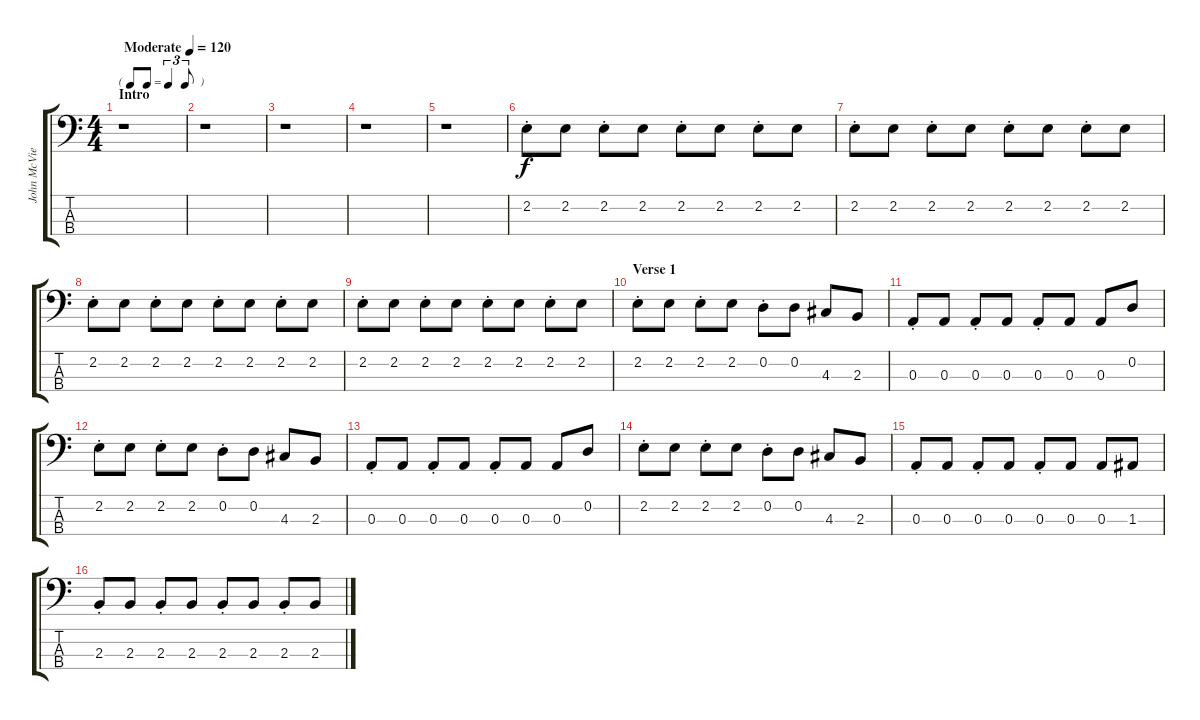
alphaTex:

\track ("John McVie - Bass" "John McVie") {instrument electricbassfinger}
\staff {score tabs}
\tuning (G2 D2 A1 E1) {hide}
\ts (4 4)
\tf triplet8th
\section ("" "Intro")
\tempo (120 "Moderate")
\clef f4
\ks c
r.1{dy f instrument electricbassfinger} |
r.1 |
r.1 |
r.1 |
r.1 |
2.2{st}.8 2.2.8 2.2{st}.8 2.2.8 2.2{st}.8 2.2.8 2.2{st}.8 2.2.8 |
2.2{st}.8 2.2.8 2.2{st}.8 2.2.8 2.2{st}.8 2.2.8 2.2{st}.8 2.2.8 |
2.2{st}.8 2.2.8 2.2{st}.8 2.2.8 2.2{st}.8 2.2.8 2.2{st}.8 2.2.8 |
2.2{st}.8 2.2.8 2.2{st}.8 2.2.8 2.2{st}.8 2.2.8 2.2{st}.8 2.2.8 |
\section ("" "Verse 1")
2.2{st}.8 2.2.8 2.2{st}.8 2.2.8 0.2{st}.8 0.2.8 4.3.8 2.3.8 |
0.3{st}.8 0.3.8 0.3{st}.8 0.3.8 0.3{st}.8 0.3.8 0.3.8 0.2.8 |
2.2{st}.8 2.2.8 2.2{st}.8 2.2.8 0.2{st}.8 0.2.8 4.3.8 2.3.8 |
0.3{st}.8 0.3.8 0.3{st}.8 0.3.8 0.3{st}.8 0.3.8 0.3.8 0.2.8 |
2.2{st}.8 2.2.8 2.2{st}.8 2.2.8 0.2{st}.8 0.2.8 4.3.8 2.3.8 |
0.3{st}.8 0.3.8 0.3{st}.8 0.3.8 0.3{st}.8 0.3.8 0.3.8 1.3.8 |
2.3{st}.8 2.3.8 2.3{st}.8 2.3.8 2.3{st}.8 2.3.8 2.3{st}.8 2.3.8
